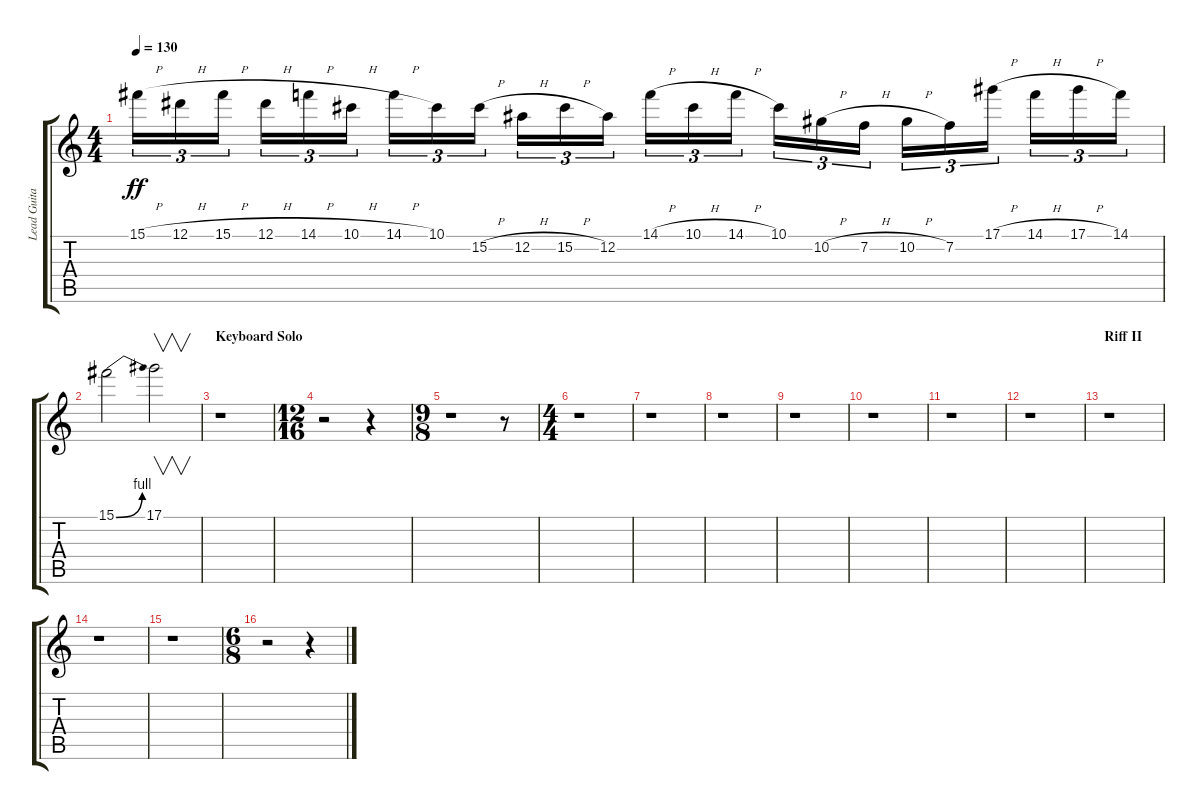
\track ("Lead Guitar II" "Lead Guita") {instrument overdrivenguitar}
\staff {score tabs}
\tuning (Eb4 Bb3 Gb3 Db3 Ab2 Eb2) {hide}
\ts (4 4)
\tempo 130
\clef g2
\ks c
15.1{h}.16{tu (3 2) dy ff} 12.1{h}.16{tu (3 2)} 15.1{h}.16{tu (3 2)} 12.1{h}.16{tu (3 2)} 14.1{h}.16{tu (3 2)} 10.1{h}.16{tu (3 2)} 14.1{h}.16{tu (3 2)} 10.1.16{tu (3 2)} 15.2{h}.16{tu (3 2)} 12.2{h}.16{tu (3 2)} 15.2{h}.16{tu (3 2)} 12.2.16{tu (3 2)} 14.1{h}.16{tu (3 2)} 10.1{h}.16{tu (3 2)} 14.1{h}.16{tu (3 2)} 10.1.16{tu (3 2)} 10.2{h}.16{tu (3 2)} 7.2{h}.16{tu (3 2)} 10.2{h}.16{tu (3 2)} 7.2.16{tu (3 2)} 17.1{h}.16{tu (3 2)} 14.1{h}.16{tu (3 2)} 17.1{h}.16{tu (3 2)} 14.1.16{tu (3 2)} |
15.1{be (bend 0 0 60 4)}.2 17.1.2{v instrument guitarharmonics} |
\section ("" "Keyboard Solo")
r.1 |
\ts (12 16)
r.2 r.4 |
\ts (9 8)
r.1 r.8 |
\ts (4 4)
r.1 |
r.1 |
r.1 |
r.1 |
r.1 |
r.1 |
r.1 |
\section ("" "Riff II")
r.1 |
r.1 |
r.1 |
\ts (6 8)
r.2 r.4
